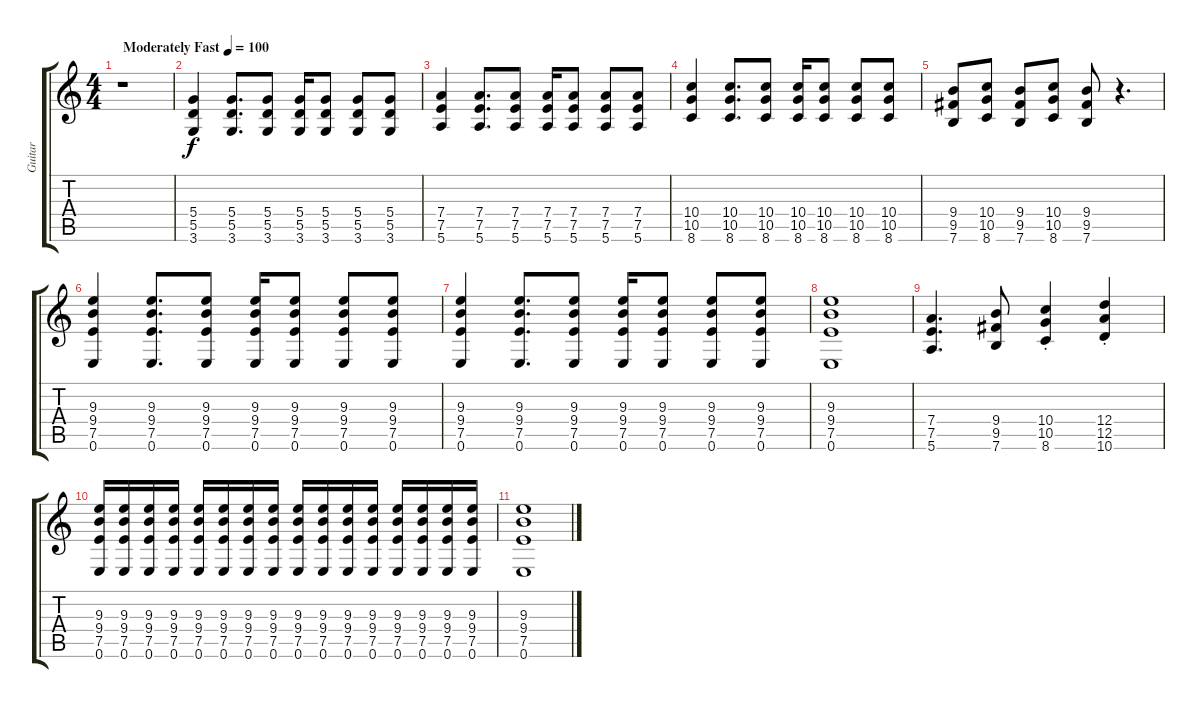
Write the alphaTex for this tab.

\track ("Guitar" "Guitar") {instrument acousticguitarsteel}
\staff {score tabs}
\tuning (E4 B3 G3 D3 A2 E2) {hide}
\ts (4 4)
\tempo (100 "Moderately Fast")
\clef g2
\ks c
r.1{dy f instrument acousticguitarsteel} |
(5.4 5.5 3.6).4 (5.4 5.5 3.6).8{d} (5.4 5.5 3.6).8 (5.4 5.5 3.6).16 (5.4 5.5 3.6).8 (5.4 5.5 3.6).8 (5.4 5.5 3.6).8 |
(7.4 7.5 5.6).4 (7.4 7.5 5.6).8{d} (7.4 7.5 5.6).8 (7.4 7.5 5.6).16 (7.4 7.5 5.6).8 (7.4 7.5 5.6).8 (7.4 7.5 5.6).8 |
(10.4 10.5 8.6).4 (10.4 10.5 8.6).8{d} (10.4 10.5 8.6).8 (10.4 10.5 8.6).16 (10.4 10.5 8.6).8 (10.4 10.5 8.6).8 (10.4 10.5 8.6).8 |
(9.4 9.5 7.6).8 (10.4 10.5 8.6).8 (9.4 9.5 7.6).8 (10.4 10.5 8.6).8 (9.4 9.5 7.6).8 r.4{d} |
(9.3 9.4 7.5 0.6).4 (9.3 9.4 7.5 0.6).8{d} (9.3 9.4 7.5 0.6).8 (9.3 9.4 7.5 0.6).16 (9.3 9.4 7.5 0.6).8 (9.3 9.4 7.5 0.6).8 (9.3 9.4 7.5 0.6).8 |
(9.3 9.4 7.5 0.6).4 (9.3 9.4 7.5 0.6).8{d} (9.3 9.4 7.5 0.6).8 (9.3 9.4 7.5 0.6).16 (9.3 9.4 7.5 0.6).8 (9.3 9.4 7.5 0.6).8 (9.3 9.4 7.5 0.6).8 |
(9.3 9.4 7.5 0.6).1 |
(7.4 7.5 5.6).4{d} (9.4 9.5 7.6).8 (10.4{st} 10.5 8.6).4 (12.4{st} 12.5 10.6).4 |
(9.3 9.4 7.5 0.6).16 (9.3 9.4 7.5 0.6).16 (9.3 9.4 7.5 0.6).16 (9.3 9.4 7.5 0.6).16 (9.3 9.4 7.5 0.6).16 (9.3 9.4 7.5 0.6).16 (9.3 9.4 7.5 0.6).16 (9.3 9.4 7.5 0.6).16 (9.3 9.4 7.5 0.6).16 (9.3 9.4 7.5 0.6).16 (9.3 9.4 7.5 0.6).16 (9.3 9.4 7.5 0.6).16 (9.3 9.4 7.5 0.6).16 (9.3 9.4 7.5 0.6).16 (9.3 9.4 7.5 0.6).16 (9.3 9.4 7.5 0.6).16 |
(9.3 9.4 7.5 0.6).1
